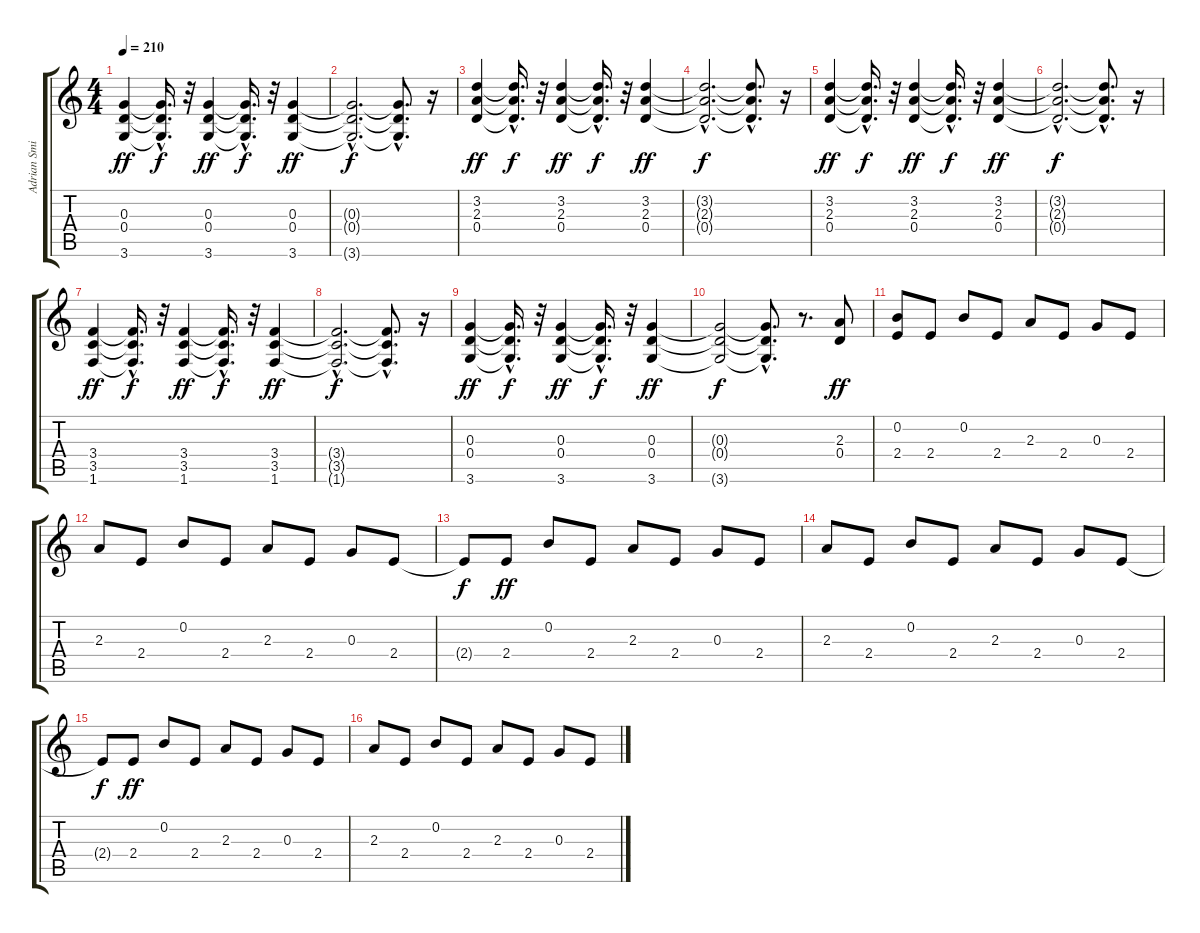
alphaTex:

\track ("Adrian Smith" "Adrian Smi") {instrument overdrivenguitar}
\staff {score tabs}
\tuning (E4 B3 G3 D3 A2 E2) {hide}
\ts (4 4)
\tempo 210
\clef g2
\ks c
(0.3 0.4 3.6).4{dy ff} (0.3{hac t} 0.4{hac t} 3.6{hac t}).16{d dy f} r.32 (0.3 0.4 3.6).4{dy ff} (0.3{hac t} 0.4{hac t} 3.6{hac t}).16{d dy f} r.32 (0.3 0.4 3.6).4{dy ff} |
(0.3{hac t} 0.4{hac t} 3.6{hac t}).2{d dy f} (0.3{hac t} 0.4{hac t} 3.6{hac t}).8{d} r.16 |
(3.2 2.3 0.4).4{dy ff} (3.2{hac t} 2.3{hac t} 0.4{hac t}).16{d dy f} r.32 (3.2 2.3 0.4).4{dy ff} (3.2{hac t} 2.3{hac t} 0.4{hac t}).16{d dy f} r.32 (3.2 2.3 0.4).4{dy ff} |
(3.2{hac t} 2.3{hac t} 0.4{hac t}).2{d dy f} (3.2{hac t} 2.3{hac t} 0.4{hac t}).8{d} r.16 |
(3.2 2.3 0.4).4{dy ff} (3.2{hac t} 2.3{hac t} 0.4{hac t}).16{d dy f} r.32 (3.2 2.3 0.4).4{dy ff} (3.2{hac t} 2.3{hac t} 0.4{hac t}).16{d dy f} r.32 (3.2 2.3 0.4).4{dy ff} |
(3.2{hac t} 2.3{hac t} 0.4{hac t}).2{d dy f} (3.2{hac t} 2.3{hac t} 0.4{hac t}).8{d} r.16 |
(3.4 3.5 1.6).4{dy ff} (3.4{hac t} 3.5{hac t} 1.6{hac t}).16{d dy f} r.32 (3.4 3.5 1.6).4{dy ff} (3.4{hac t} 3.5{hac t} 1.6{hac t}).16{d dy f} r.32 (3.4 3.5 1.6).4{dy ff} |
(3.4{hac t} 3.5{hac t} 1.6{hac t}).2{d dy f} (3.4{hac t} 3.5{hac t} 1.6{hac t}).8{d} r.16 |
(0.3 0.4 3.6).4{dy ff} (0.3{hac t} 0.4{hac t} 3.6{hac t}).16{d dy f} r.32 (0.3 0.4 3.6).4{dy ff} (0.3{hac t} 0.4{hac t} 3.6{hac t}).16{d dy f} r.32 (0.3 0.4 3.6).4{dy ff} |
(0.3{t} 0.4{t} 3.6{t}).2{dy f} (0.3{hac t} 0.4{hac t} 3.6{hac t}).8{d} r.8{d} (2.3 0.4).8{dy ff} |
(0.2 2.4).8 2.4.8 0.2.8 2.4.8 2.3.8 2.4.8 0.3.8 2.4.8 |
2.3.8 2.4.8 0.2.8 2.4.8 2.3.8 2.4.8 0.3.8 2.4.8 |
2.4{t}.8{dy f} 2.4.8{dy ff} 0.2.8 2.4.8 2.3.8 2.4.8 0.3.8 2.4.8 |
2.3.8 2.4.8 0.2.8 2.4.8 2.3.8 2.4.8 0.3.8 2.4.8 |
2.4{t}.8{dy f} 2.4.8{dy ff} 0.2.8 2.4.8 2.3.8 2.4.8 0.3.8 2.4.8 |
2.3.8 2.4.8 0.2.8 2.4.8 2.3.8 2.4.8 0.3.8 2.4.8
